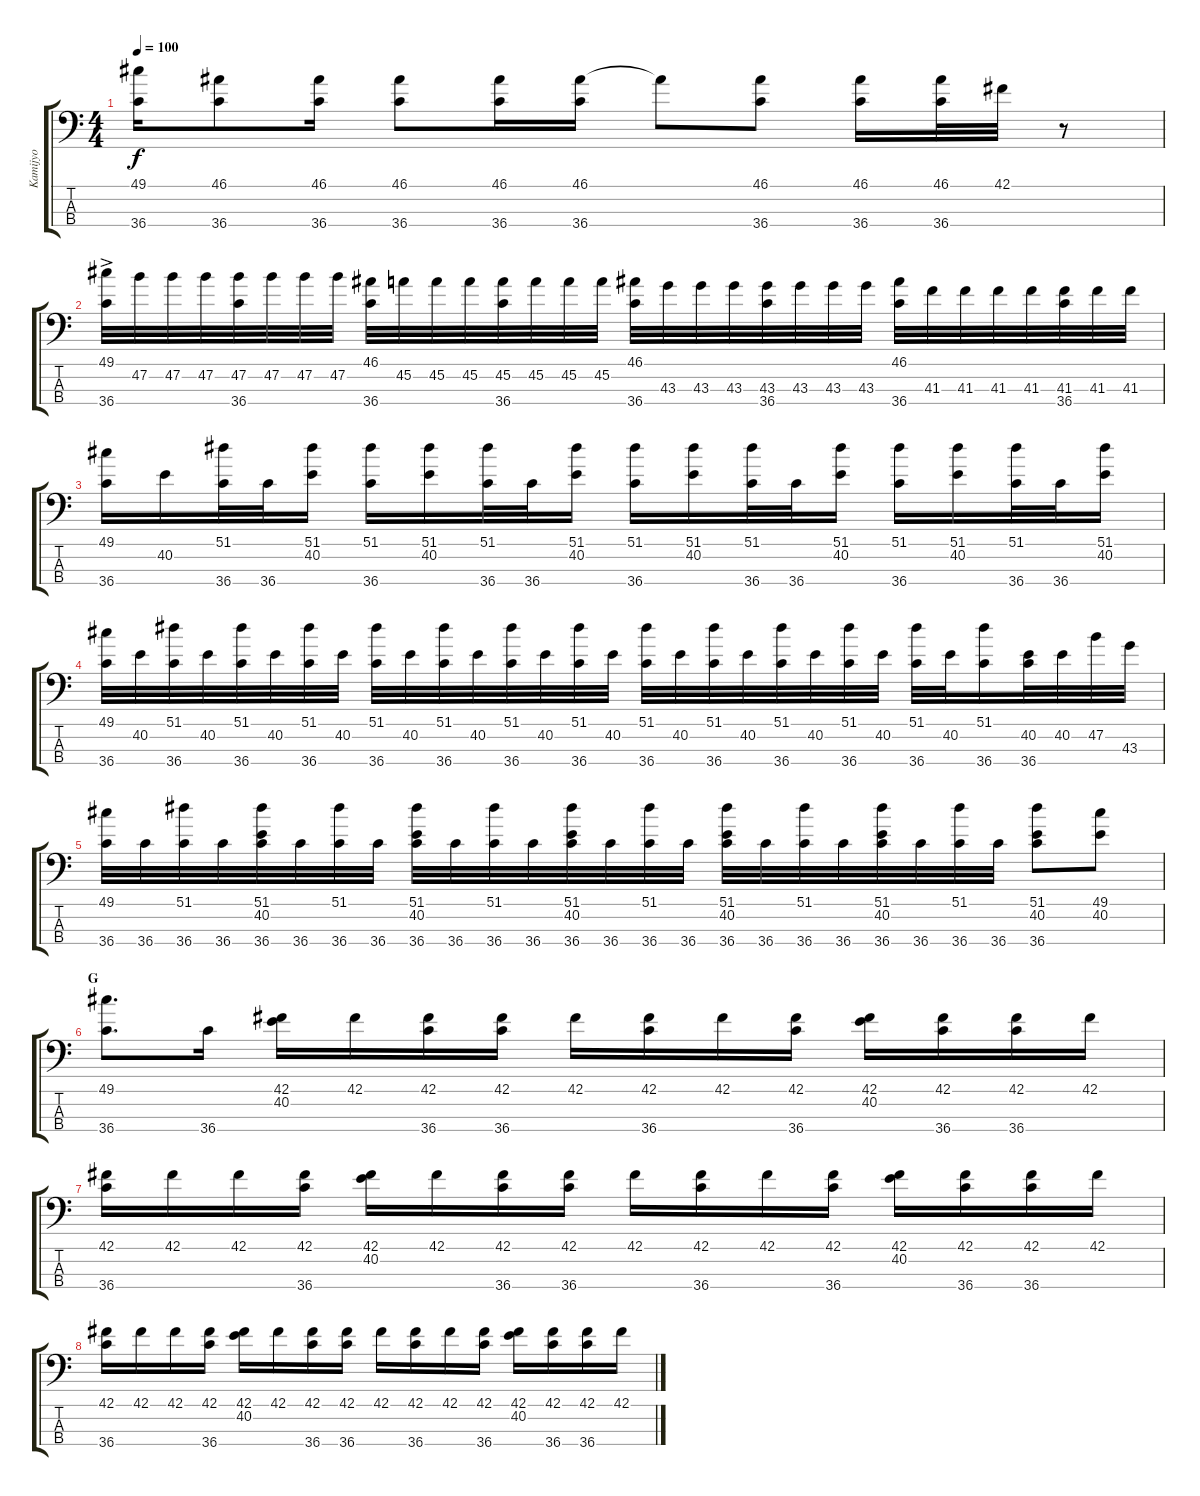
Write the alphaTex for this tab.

\track ("Kamijyo" "Kamijyo") {instrument acousticgrandpiano}
\staff {score tabs}
\tuning (C-1 C-1 C-1 C-1) {hide}
\ts (4 4)
\tempo 100
\clef f4
\ks c
(49.1 36.4).16{dy f} (46.1 36.4).8 (46.1 36.4).16 (46.1 36.4).8 (46.1 36.4).16 (46.1 36.4).16 46.1{t}.8 (46.1 36.4).8 (46.1 36.4).16 (46.1 36.4).32 42.1.32 r.8 |
(49.1{ac} 36.4).32 47.2.32 47.2.32 47.2.32 (47.2 36.4).32 47.2.32 47.2.32 47.2.32 (46.1 36.4).32 45.2.32 45.2.32 45.2.32 (45.2 36.4).32 45.2.32 45.2.32 45.2.32 (46.1 36.4).32 43.3.32 43.3.32 43.3.32 (43.3 36.4).32 43.3.32 43.3.32 43.3.32 (46.1 36.4).32 41.3.32 41.3.32 41.3.32 41.3.32 (41.3 36.4).32 41.3.32 41.3.32 |
(49.1 36.4).16 40.2.16 (51.1 36.4).32 36.4.32 (51.1 40.2).16 (51.1 36.4).16 (51.1 40.2).16 (51.1 36.4).32 36.4.32 (51.1 40.2).16 (51.1 36.4).16 (51.1 40.2).16 (51.1 36.4).32 36.4.32 (51.1 40.2).16 (51.1 36.4).16 (51.1 40.2).16 (51.1 36.4).32 36.4.32 (51.1 40.2).16 |
(49.1 36.4).32 40.2.32 (51.1 36.4).32 40.2.32 (51.1 36.4).32 40.2.32 (51.1 36.4).32 40.2.32 (51.1 36.4).32 40.2.32 (51.1 36.4).32 40.2.32 (51.1 36.4).32 40.2.32 (51.1 36.4).32 40.2.32 (51.1 36.4).32 40.2.32 (51.1 36.4).32 40.2.32 (51.1 36.4).32 40.2.32 (51.1 36.4).32 40.2.32 (51.1 36.4).32 40.2.32 (51.1 36.4).16 (40.2 36.4).32 40.2.32 47.2.32 43.3.32 |
(49.1 36.4).32 36.4.32 (51.1 36.4).32 36.4.32 (51.1 40.2 36.4).32 36.4.32 (51.1 36.4).32 36.4.32 (51.1 40.2 36.4).32 36.4.32 (51.1 36.4).32 36.4.32 (51.1 40.2 36.4).32 36.4.32 (51.1 36.4).32 36.4.32 (51.1 40.2 36.4).32 36.4.32 (51.1 36.4).32 36.4.32 (51.1 40.2 36.4).32 36.4.32 (51.1 36.4).32 36.4.32 (51.1 40.2 36.4).8 (49.1 40.2).8 |
\section ("" "G")
(49.1 36.4).8{d} 36.4.16 (42.1 40.2).16 42.1.16 (42.1 36.4).16 (42.1 36.4).16 42.1.16 (42.1 36.4).16 42.1.16 (42.1 36.4).16 (42.1 40.2).16 (42.1 36.4).16 (42.1 36.4).16 42.1.16 |
(42.1 36.4).16 42.1.16 42.1.16 (42.1 36.4).16 (42.1 40.2).16 42.1.16 (42.1 36.4).16 (42.1 36.4).16 42.1.16 (42.1 36.4).16 42.1.16 (42.1 36.4).16 (42.1 40.2).16 (42.1 36.4).16 (42.1 36.4).16 42.1.16 |
(42.1 36.4).16 42.1.16 42.1.16 (42.1 36.4).16 (42.1 40.2).16 42.1.16 (42.1 36.4).16 (42.1 36.4).16 42.1.16 (42.1 36.4).16 42.1.16 (42.1 36.4).16 (42.1 40.2).16 (42.1 36.4).16 (42.1 36.4).16 42.1.16
